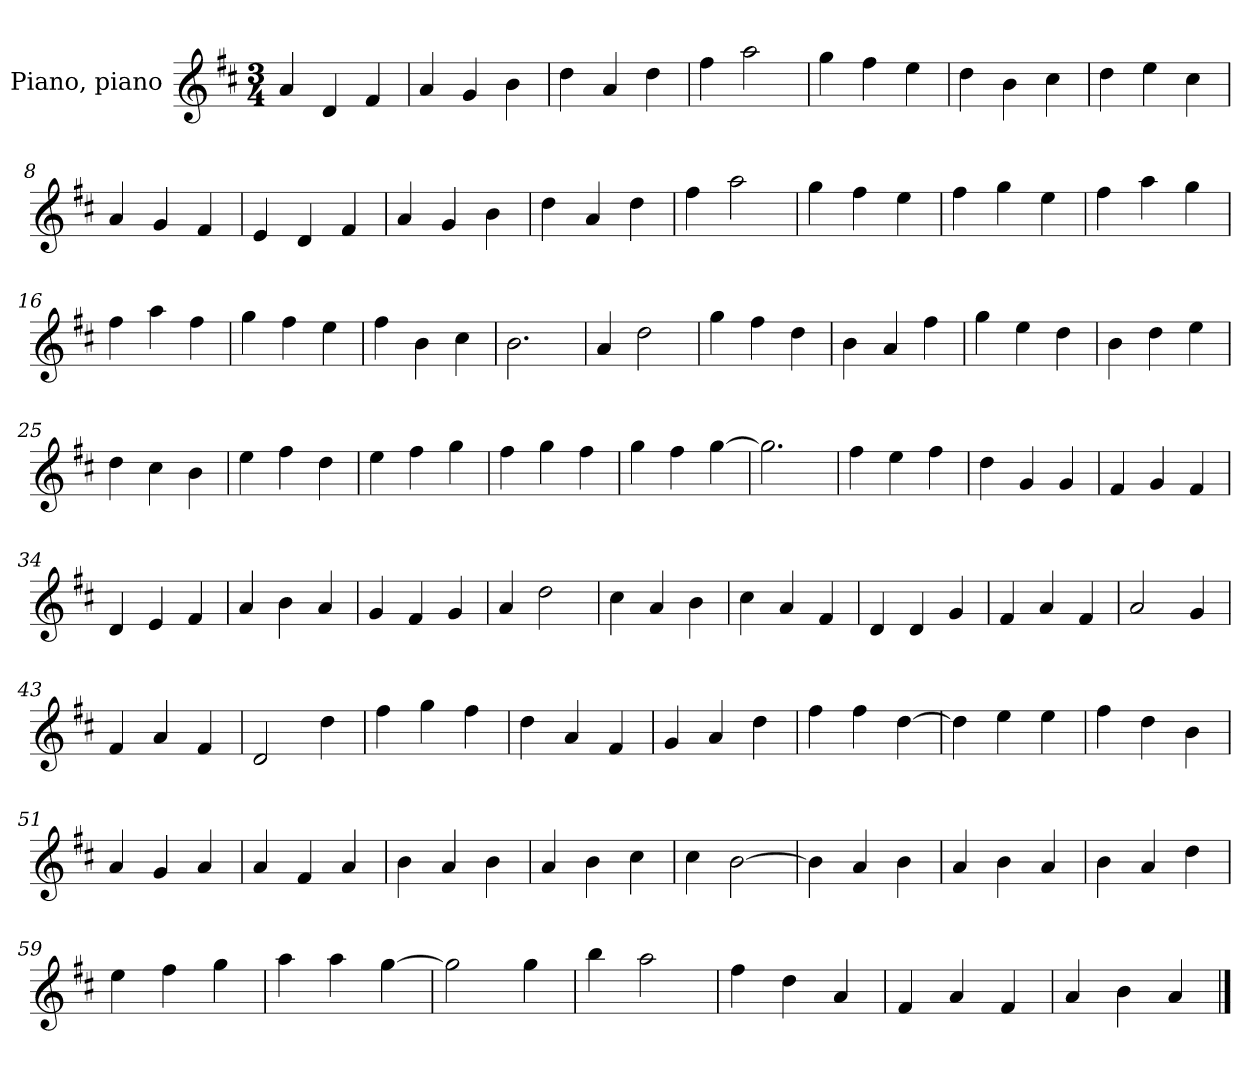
**kern
*part1
*staff1
*I"Piano, piano
*clefG2
*k[f#c#]
*M3/4
*MM129
=1
4a/
4d/
4f#/
=2
4a/
4g/
4b\
=3
4dd\
4a/
4dd\
=4
4ff#\
2aa\
=5
4gg\
4ff#\
4ee\
=6
4dd\
4b\
4cc#\
=7
4dd\
4ee\
4cc#\
=8
4a/
4g/
4f#/
=9
4e/
4d/
4f#/
=10
4a/
4g/
4b\
=11
4dd\
4a/
4dd\
!!LO:LB:g=z
=12
4ff#\
2aa\
=13
4gg\
4ff#\
4ee\
=14
4ff#\
4gg\
4ee\
=15
4ff#\
4aa\
4gg\
=16
4ff#\
4aa\
4ff#\
=17
4gg\
4ff#\
4ee\
=18
4ff#\
4b\
4cc#\
=19
2.b\
=20
4a/
2dd\
=21
4gg\
4ff#\
4dd\
=22
4b\
4a/
4ff#\
=23
4gg\
4ee\
4dd\
!!LO:LB:g=z
=24
4b\
4dd\
4ee\
=25
4dd\
4cc#\
4b\
=26
4ee\
4ff#\
4dd\
=27
4ee\
4ff#\
4gg\
=28
4ff#\
4gg\
4ff#\
=29
4gg\
4ff#\
[4gg\
=30
2.gg\]
=31
4ff#\
4ee\
4ff#\
=32
4dd\
4g/
4g/
=33
4f#/
4g/
4f#/
=34
4d/
4e/
4f#/
!!LO:LB:g=z
=35
4a/
4b\
4a/
=36
4g/
4f#/
4g/
=37
4a/
2dd\
=38
4cc#\
4a/
4b\
=39
4cc#\
4a/
4f#/
=40
4d/
4d/
4g/
=41
4f#/
4a/
4f#/
=42
2a/
4g/
=43
4f#/
4a/
4f#/
=44
2d/
4dd\
=45
4ff#\
4gg\
4ff#\
=46
4dd\
4a/
4f#/
!!LO:LB:g=z
=47
4g/
4a/
4dd\
=48
4ff#\
4ff#\
[4dd\
=49
4dd\]
4ee\
4ee\
=50
4ff#\
4dd\
4b\
=51
4a/
4g/
4a/
=52
4a/
4f#/
4a/
=53
4b\
4a/
4b\
=54
4a/
4b\
4cc#\
=55
4cc#\
[2b\
=56
4b\]
4a/
4b\
=57
4a/
4b\
4a/
!!LO:LB:g=z
=58
4b\
4a/
4dd\
=59
4ee\
4ff#\
4gg\
=60
4aa\
4aa\
[4gg\
=61
2gg\]
4gg\
=62
4bb\
2aa\
=63
4ff#\
4dd\
4a/
=64
4f#/
4a/
4f#/
=65
4a/
4b\
4a/
==
*-
